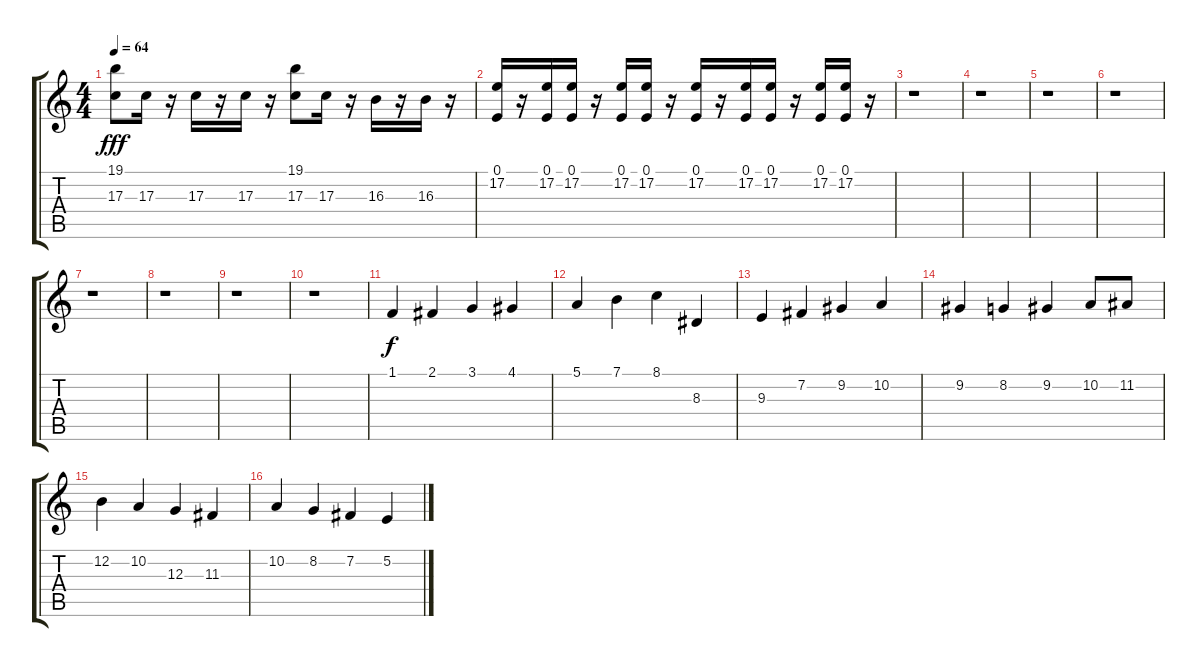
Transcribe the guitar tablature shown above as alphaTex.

\track "" {instrument synthstrings1}
\staff {score tabs}
\tuning (E4 B3 G3 D3 A2 E2) {hide}
\ts (4 4)
\tempo 64
\clef g2
\ks c
(19.1 17.3).8{dy fff} 17.3.16 r.16 17.3.16 r.16 17.3.16 r.16 (19.1 17.3).8 17.3.16 r.16 16.3.16 r.16 16.3.16 r.16 |
(0.1 17.2).16 r.16 (0.1 17.2).16 (0.1 17.2).16 r.16 (0.1 17.2).16 (0.1 17.2).16 r.16 (0.1 17.2).16 r.16 (0.1 17.2).16 (0.1 17.2).16 r.16 (0.1 17.2).16 (0.1 17.2).16 r.16 |
r.1 |
r.1 |
r.1 |
r.1 |
r.1 |
r.1 |
r.1 |
r.1 |
1.1.4{dy f} 2.1.4 3.1.4 4.1.4 |
5.1.4 7.1.4 8.1.4 8.3.4 |
9.3.4 7.2.4 9.2.4 10.2.4 |
9.2.4 8.2.4 9.2.4 10.2.8 11.2.8 |
12.2.4 10.2.4 12.3.4 11.3.4 |
10.2.4 8.2.4 7.2.4 5.2.4
